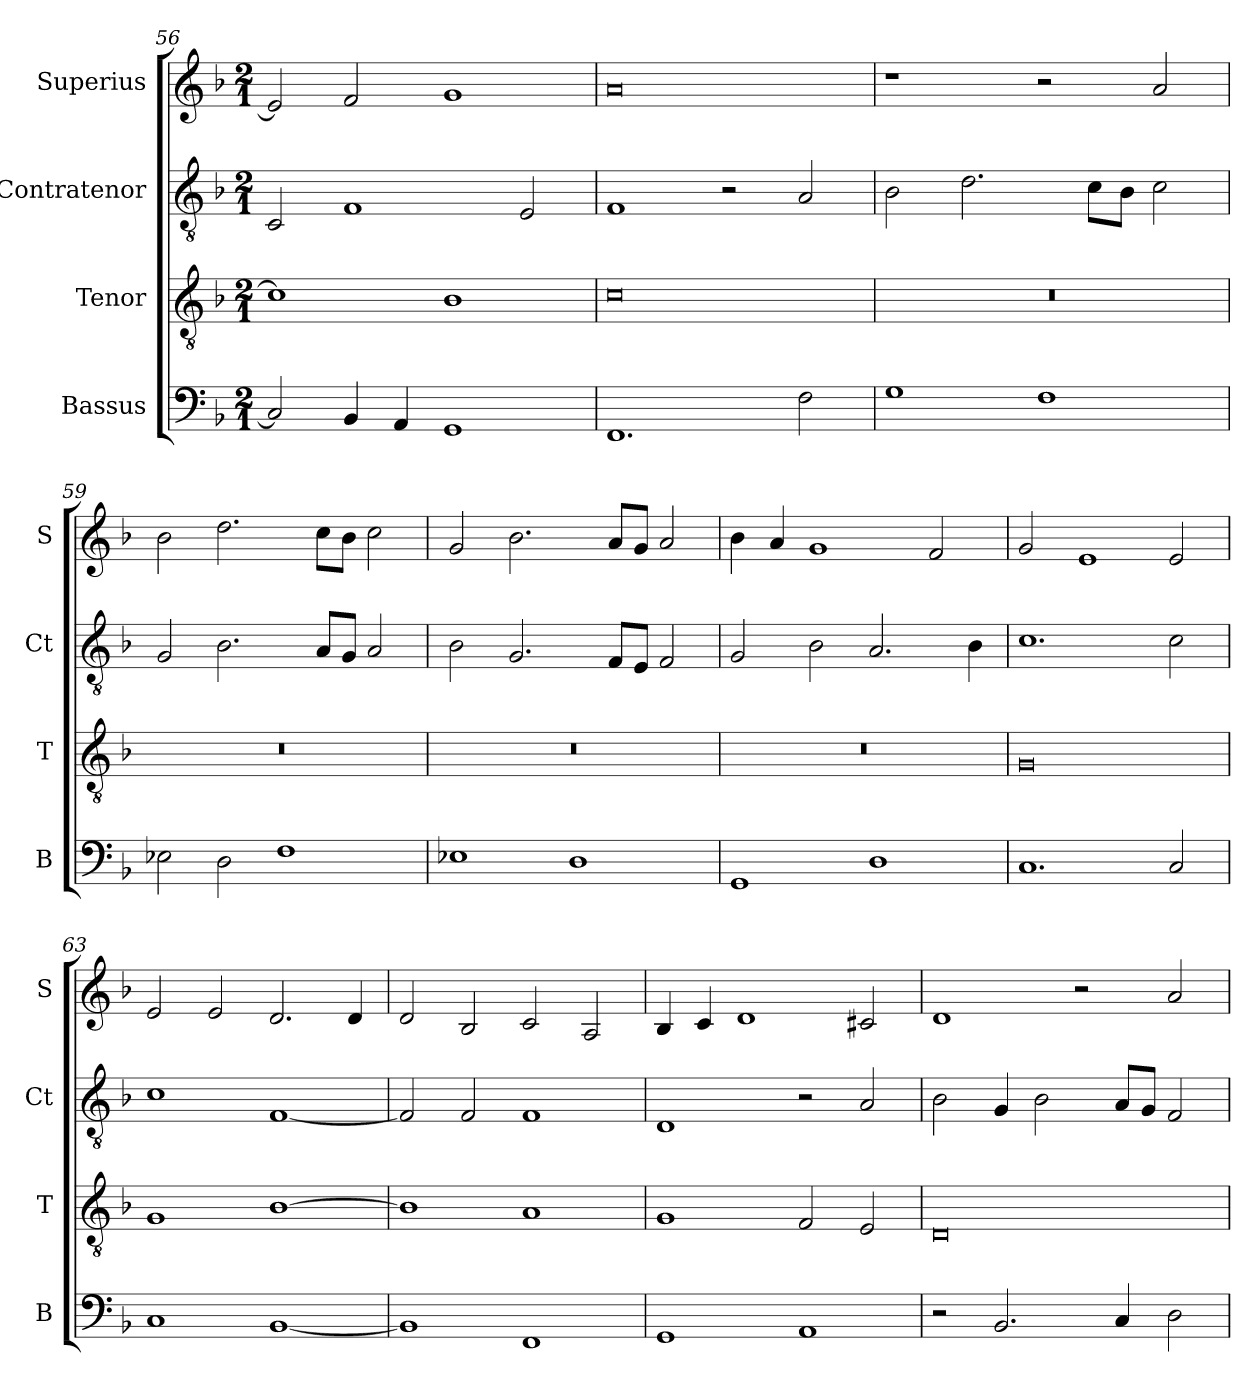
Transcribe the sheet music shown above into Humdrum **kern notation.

**kern	**kern	**kern	**kern
*part4	*part3	*part2	*part1
*staff4	*staff3	*staff2	*staff1
*I"Bassus	*I"Tenor	*I"Contratenor	*I"Superius
*I'B	*I'T	*I'Ct	*I'S
*clefF4	*clefGv2	*clefGv2	*clefG2
*k[b-]	*k[b-]	*k[b-]	*k[b-]
*M2/1	*M2/1	*M2/1	*M2/1
=56	=56	=56	=56
2C/]	1c]	2C/	2e/]
4BB-/	.	1F	2f/
4AA/	.	.	.
1GG	1B-	.	1g
.	.	2E/	.
=57	=57	=57	=57
1.FF	0c	1F	0a
.	.	2r	.
2F\	.	2A/	.
=58	=58	=58	=58
1G	0r	2B-\	1r
.	.	2.d\	.
1F	.	.	2r
.	.	8c\L	.
.	.	8B-\J	.
.	.	2c\	2a/
=59	=59	=59	=59
2E-X\	0r	2G/	2b-\
2D\	.	2.B-\	2.dd\
1F	.	.	.
.	.	8A/L	8cc\L
.	.	8G/J	8b-\J
.	.	2A/	2cc\
=60	=60	=60	=60
1E-X	0r	2B-\	2g/
.	.	2.G/	2.b-\
1D	.	.	.
.	.	8F/L	8a/L
.	.	8E/J	8g/J
.	.	2F/	2a/
=61	=61	=61	=61
1GG	0r	2G/	4b-\
.	.	.	4a/
.	.	2B-\	1g
1D	.	2.A/	.
.	.	.	2f/
.	.	4B-\	.
=62	=62	=62	=62
1.C	0G	1.c	2g/
.	.	.	1e
2C/	.	2c\	2e/
=63	=63	=63	=63
1C	1G	1c	2e/
.	.	.	2e/
[1BB-	[1B-	[1F	2.d/
.	.	.	4d/
=64	=64	=64	=64
1BB-]	1B-]	2F/]	2d/
.	.	2F/	2B-/
1FF	1A	1F	2c/
.	.	.	2A/
=65	=65	=65	=65
1GG	1G	1D	4B-/
.	.	.	4c/
.	.	.	1d
1AA	2F/	2r	.
.	2E/	2A/	2c#X/
=66	=66	=66	=66
2r	0D	2B-\	1d
2.BB-/	.	4G/	.
.	.	2B-\	.
.	.	.	2r
4C/	.	8A/L	.
.	.	8G/J	.
2D\	.	2F/	2a/
=	=	=	=
*-	*-	*-	*-
